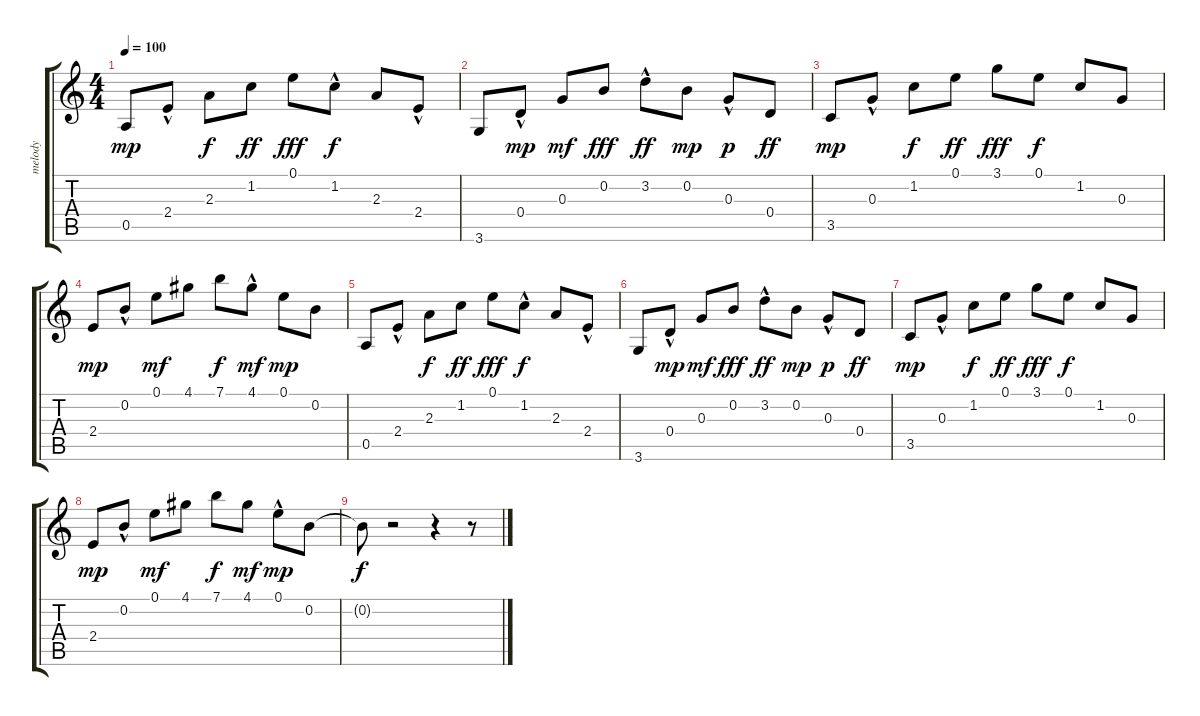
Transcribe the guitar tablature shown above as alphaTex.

\track ("melody" "melody") {instrument electricguitarclean}
\staff {score tabs}
\tuning (E4 B3 G3 D3 A2 E2) {hide}
\ts (4 4)
\tempo 100
\clef g2
\ks c
0.5.8{dy mp} 2.4{hac}.8 2.3.8{dy f} 1.2.8{dy ff} 0.1.8{dy fff} 1.2{hac}.8{dy f} 2.3.8 2.4{hac}.8 |
3.6.8 0.4{hac}.8{dy mp} 0.3.8{dy mf} 0.2.8{dy fff} 3.2{hac}.8{dy ff} 0.2.8{dy mp} 0.3{hac}.8{dy p} 0.4.8{dy ff} |
3.5.8{dy mp} 0.3{hac}.8 1.2.8{dy f} 0.1.8{dy ff} 3.1.8{dy fff} 0.1.8{dy f} 1.2.8 0.3.8 |
2.4.8{dy mp} 0.2{hac}.8 0.1.8{dy mf} 4.1.8 7.1.8{dy f} 4.1{hac}.8{dy mf} 0.1.8{dy mp} 0.2.8 |
0.5.8 2.4{hac}.8 2.3.8{dy f} 1.2.8{dy ff} 0.1.8{dy fff} 1.2{hac}.8{dy f} 2.3.8 2.4{hac}.8 |
3.6.8 0.4{hac}.8{dy mp} 0.3.8{dy mf} 0.2.8{dy fff} 3.2{hac}.8{dy ff} 0.2.8{dy mp} 0.3{hac}.8{dy p} 0.4.8{dy ff} |
3.5.8{dy mp} 0.3{hac}.8 1.2.8{dy f} 0.1.8{dy ff} 3.1.8{dy fff} 0.1.8{dy f} 1.2.8 0.3.8 |
2.4.8{dy mp} 0.2{hac}.8 0.1.8{dy mf} 4.1.8 7.1.8{dy f} 4.1.8{dy mf} 0.1{hac}.8{dy mp} 0.2.8 |
0.2{t}.8{dy f} r.2 r.4 r.8
